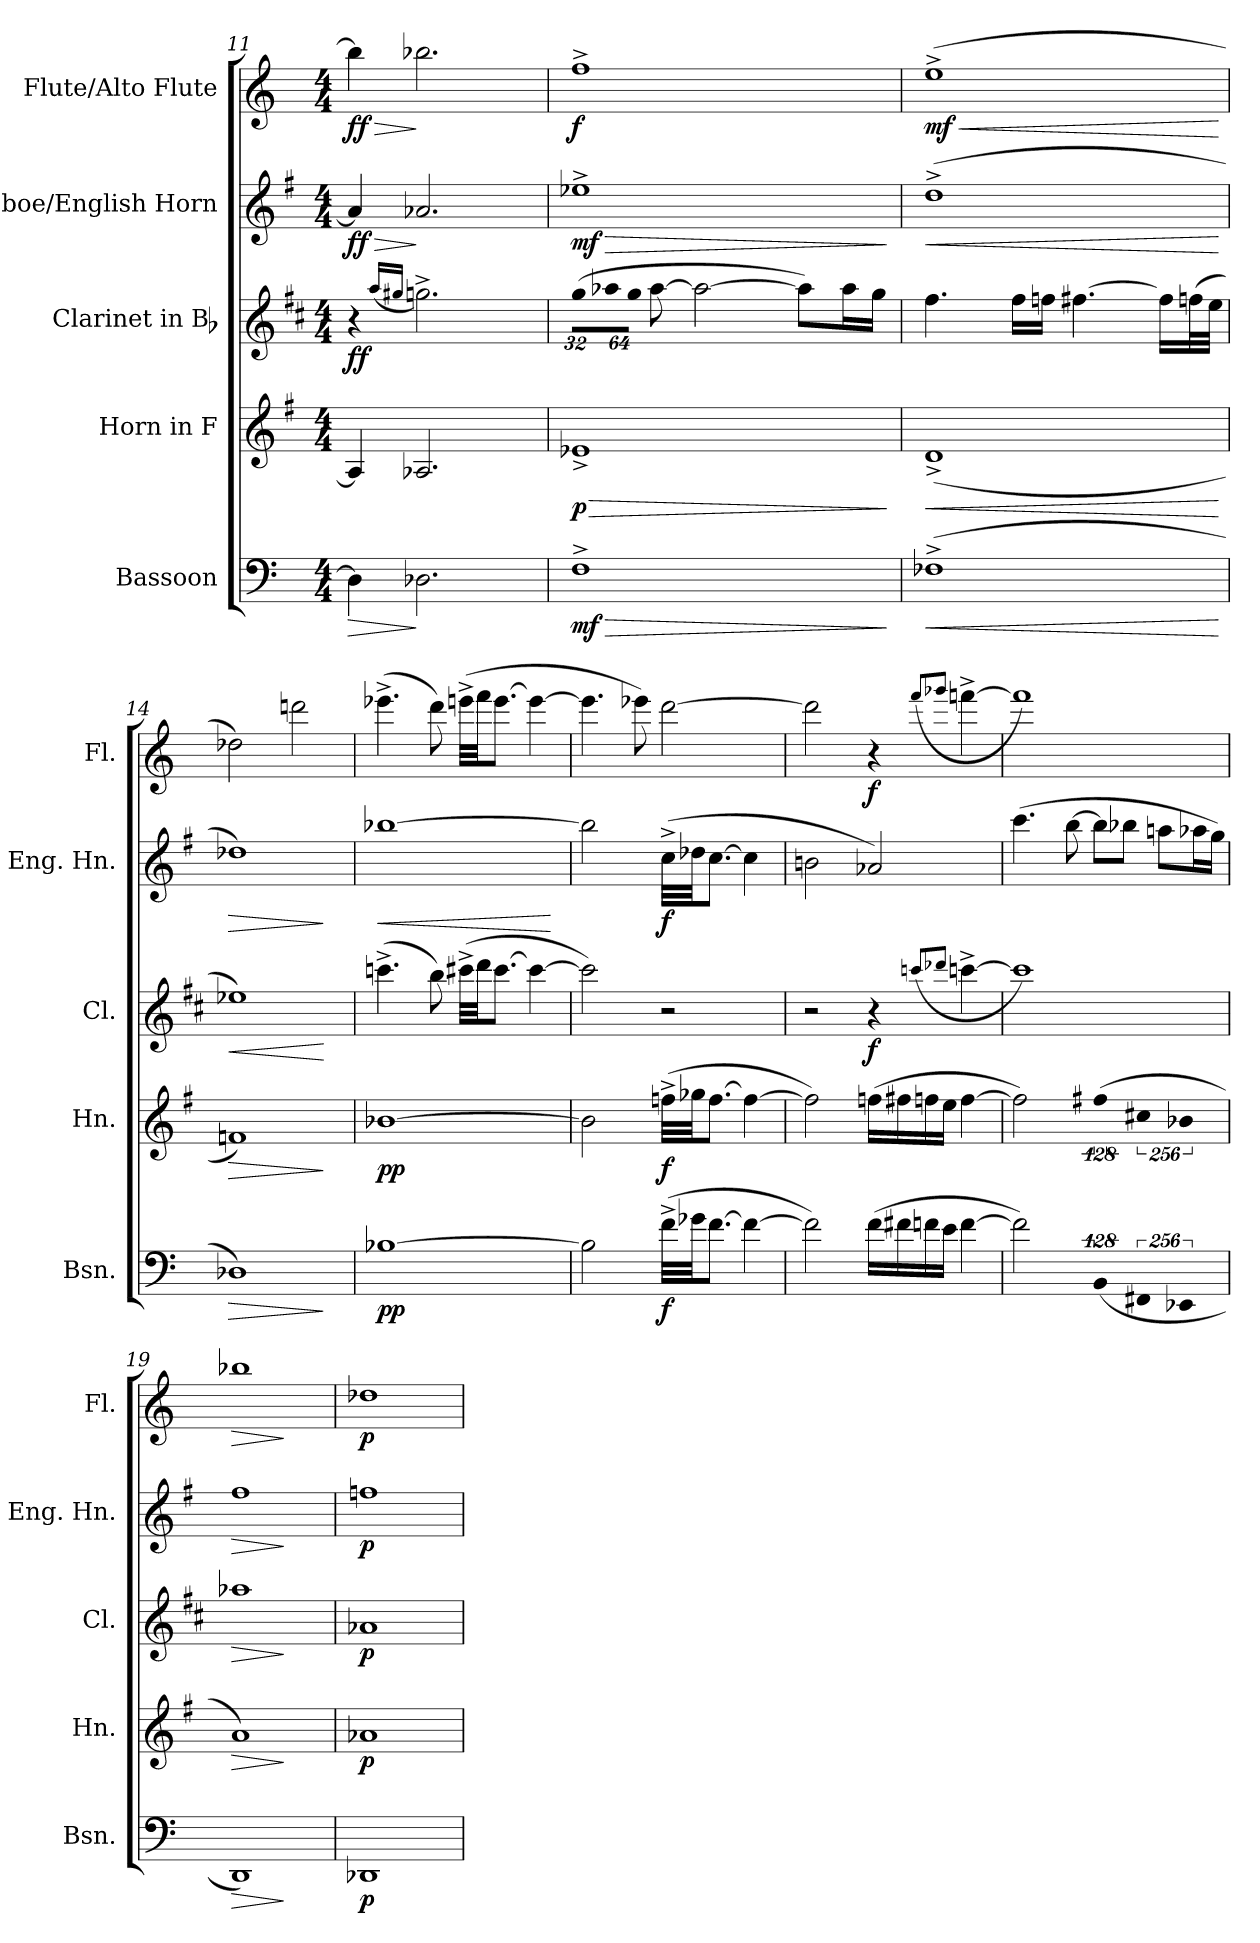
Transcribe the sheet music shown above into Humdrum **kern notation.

**kern	**dynam	**kern	**dynam	**kern	**dynam	**kern	**dynam	**kern	**dynam
*part5	*part5	*part4	*part4	*part3	*part3	*part2	*part2	*part1	*part1
*staff5	*staff5	*staff4	*staff4	*staff3	*staff3	*staff2	*staff2	*staff1	*staff1
*I"Bassoon	*	*I"Horn in F	*	*I"Clarinet in Bb	*	*I"Oboe/English Horn	*	*I"Flute/Alto Flute	*
*I'Bsn.	*	*I'Hn.	*	*I'Cl.	*	*I'Eng. Hn.	*	*I'Fl.	*
*clefF4	*	*clefG2	*	*clefG2	*	*clefG2	*	*clefG2	*
*	*	*ITrd4c7	*	*ITrd1c2	*	*ITrd4c7	*	*	*
*k[]	*	*k[]	*	*k[]	*	*k[]	*	*k[]	*
*C:	*	*C:	*	*C:	*	*C:	*	*C:	*
*M4/4	*	*M4/4	*	*M4/4	*	*M4/4	*	*M4/4	*
=11	=11	=11	=11	=11	=11	=11	=11	=11	=11
!	!LO:HP:b	!	!	!	!	!	!LO:HP:b	!	!LO:HP:b
4Di\]	>	4Di/]	.	4r	ff	4di/]	> ff	4bbi\]	> ff
.	.	.	.	(16qggi/LL	.	.	.	.	.
.	.	.	.	16qff#Xi/JJ	.	.	.	.	.
2.D-Xi\	]	2.D-Xi/	.	2.ffn^i\)	.	2.d-Xi/	]	2.bb-Xi\	]
=12	=12	=12	=12	=12	=12	=12	=12	=12	=12
!	!LO:HP:b	!	!LO:HP:b	!	!	!	!	!	!
*	*	*	*	*Xbrackettup	*	*	*	*	*
!	!	!	!	!LO:N:vis=16	!	!	!LO:HP:b	!	!
1F^i	> mf	1A-X^i	> p	(512%21ffi\LL	.	1a-X^i	> mf	1ff^i	f
!	!	!	!	!LO:N:vis=16	!	!	!	!	!
.	.	.	.	1024%43gg-Xi\	.	.	.	.	.
!	!	!	!	!LO:N:vis=16	!	!	!	!	!
.	.	.	.	1024%43ffi\JJ	.	.	.	.	.
.	.	.	.	[>8gg-i\	.	.	.	.	.
.	.	.	.	2gg-i\_>	.	.	.	.	.
.	.	.	.	8gg-i\L])	.	.	.	.	.
.	.	.	.	16gg-i\L	.	.	.	.	.
.	.	.	.	16ffi\JJ	.	.	.	.	.
.	]	.	]	.	.	.	]	.	.
=13	=13	=13	=13	=13	=13	=13	=13	=13	=13
!	!LO:HP:b	!	!LO:HP:b	!	!	!	!LO:HP:b	!	!LO:HP:b
(1F-X^i	<	(1G^i	<	4.eei\	.	(1g^i	<	(1ee^i	< mf
.	.	.	.	16eei\LL	.	.	.	.	.
.	.	.	.	16ee-Xi\JJ	.	.	.	.	.
.	.	.	.	[>4.eeni\	.	.	.	.	.
.	.	.	.	16eei\LL]	.	.	.	.	.
.	.	.	.	(32ee-Xi\L	.	.	.	.	.
.	.	.	.	32ddi\JJJ	.	.	.	.	.
.	[	.	[	.	.	.	[	.	[
!!LO:PB:g=z
=14	=14	=14	=14	=14	=14	=14	=14	=14	=14
!	!LO:HP:b	!	!LO:HP:b	!	!LO:HP:b	!	!LO:HP:b	!	!
1D-Xi)	>	1B-Xi)	>	1dd-Xi)	<	1g-Xi)	>	2dd-Xi\)	.
.	.	.	.	.	.	.	.	2dddni\	.
.	]	.	]	.	[	.	]	.	.
=15	=15	=15	=15	=15	=15	=15	=15	=15	=15
!	!	!	!	!	!	!	!LO:HP:b	!	!
[>1B-Xi	pp	[>1e-Xi	pp	(4.bb-X^i\	.	[>1ee-Xi	<	(4.eee-X^i\	.
.	.	.	.	8aai\)	.	.	.	8dddi\)	.
.	.	.	.	(32bbn^i\LLL	.	.	.	(32eeen^i\LLL	.
.	.	.	.	32ccci\JJ	.	.	.	32fffi\JJ	.
.	.	.	.	[>8.bbi\J	.	.	.	[>8.eeei\J	.
.	.	.	.	4bbi\_>	.	.	.	4eeei\_>	.
.	.	.	.	.	.	.	[	.	.
=16	=16	=16	=16	=16	=16	=16	=16	=16	=16
2B-i\]	.	2e-i\]	.	2bbi\])	.	2ee-i\]	.	4.eeei\]	.
.	.	.	.	.	.	.	.	8eee-Xi\)	.
(32f^i\LLL	f	(32b-X^i\LLL	f	2r	.	(32f^i\LLL	f	[>2dddi\	.
32g-Xi\JJ	.	32cc-Xi\JJ	.	.	.	32g-Xi\JJ	.	.	.
[>8.fi\J	.	[>8.b-i\J	.	.	.	[>8.fi\J	.	.	.
4fi\_>	.	4b-i\_>	.	.	.	4fi\]	.	.	.
=17	=17	=17	=17	=17	=17	=17	=17	=17	=17
2fi\])	.	2b-i\])	.	2r	.	2eni\	.	2dddi\]	.
(16fi\LL	.	(16b-Xi\LL	.	4r	f	2d-Xi/)	.	4r	f
16f#Xi\	.	16bni\	.	.	.	.	.	.	.
16fni\	.	16b-Xi\	.	.	.	.	.	.	.
16ei\JJ	.	16ai\JJ	.	.	.	.	.	.	.
.	.	.	.	(8qbb-Xi/L	.	.	.	(8qfffi/L	.
.	.	.	.	8qccc-Xi/J	.	.	.	8qggg-Xi/J	.
[>4fi\	.	[>4b-i\	.	[>4bb-^i\	.	.	.	[>4fffn^i\	.
!!LO:LB:g=z
=18	=18	=18	=18	=18	=18	=18	=18	=18	=18
2fi\])	.	2b-i\])	.	1bb-i])	.	(4.ffi\	.	1fffi])	.
.	.	.	.	.	.	[>8eei\	.	.	.
!LO:N:vis=4	!	!LO:N:vis=4	!	!	!	!	!	!	!
(512%85BBi/	.	(512%85bni\	.	.	.	8eei\L]	.	.	.
.	.	.	.	.	.	8ee-Xi\J	.	.	.
!LO:N:vis=4	!	!LO:N:vis=4	!	!	!	!	!	!	!
1024%171FF#Xi/	.	1024%171f#Xi\	.	.	.	.	.	.	.
.	.	.	.	.	.	8ddni\L	.	.	.
!LO:N:vis=4	!	!LO:N:vis=4	!	!	!	!	!	!	!
1024%171EE-Xi/	.	1024%171e-Xi\	.	.	.	.	.	.	.
.	.	.	.	.	.	16dd-Xi\L	.	.	.
.	.	.	.	.	.	16cci\JJ)	.	.	.
=19	=19	=19	=19	=19	=19	=19	=19	=19	=19
!	!LO:HP:b	!	!LO:HP:b	!	!LO:HP:b	!	!LO:HP:b	!	!LO:HP:b
1DDi)	>	1di)	>	1gg-Xi	>	1bi	>	1bb-Xi	>
.	]	.	]	.	]	.	]	.	]
=20	=20	=20	=20	=20	=20	=20	=20	=20	=20
*	*	*	*	*	*	*	*	*MM82	*
1DD-Xi	p	1d-Xi	p	1g-Xi	p	1b-Xi	p	1dd-Xi	p
=	=	=	=	=	=	=	=	=	=
*-	*-	*-	*-	*-	*-	*-	*-	*-	*-
